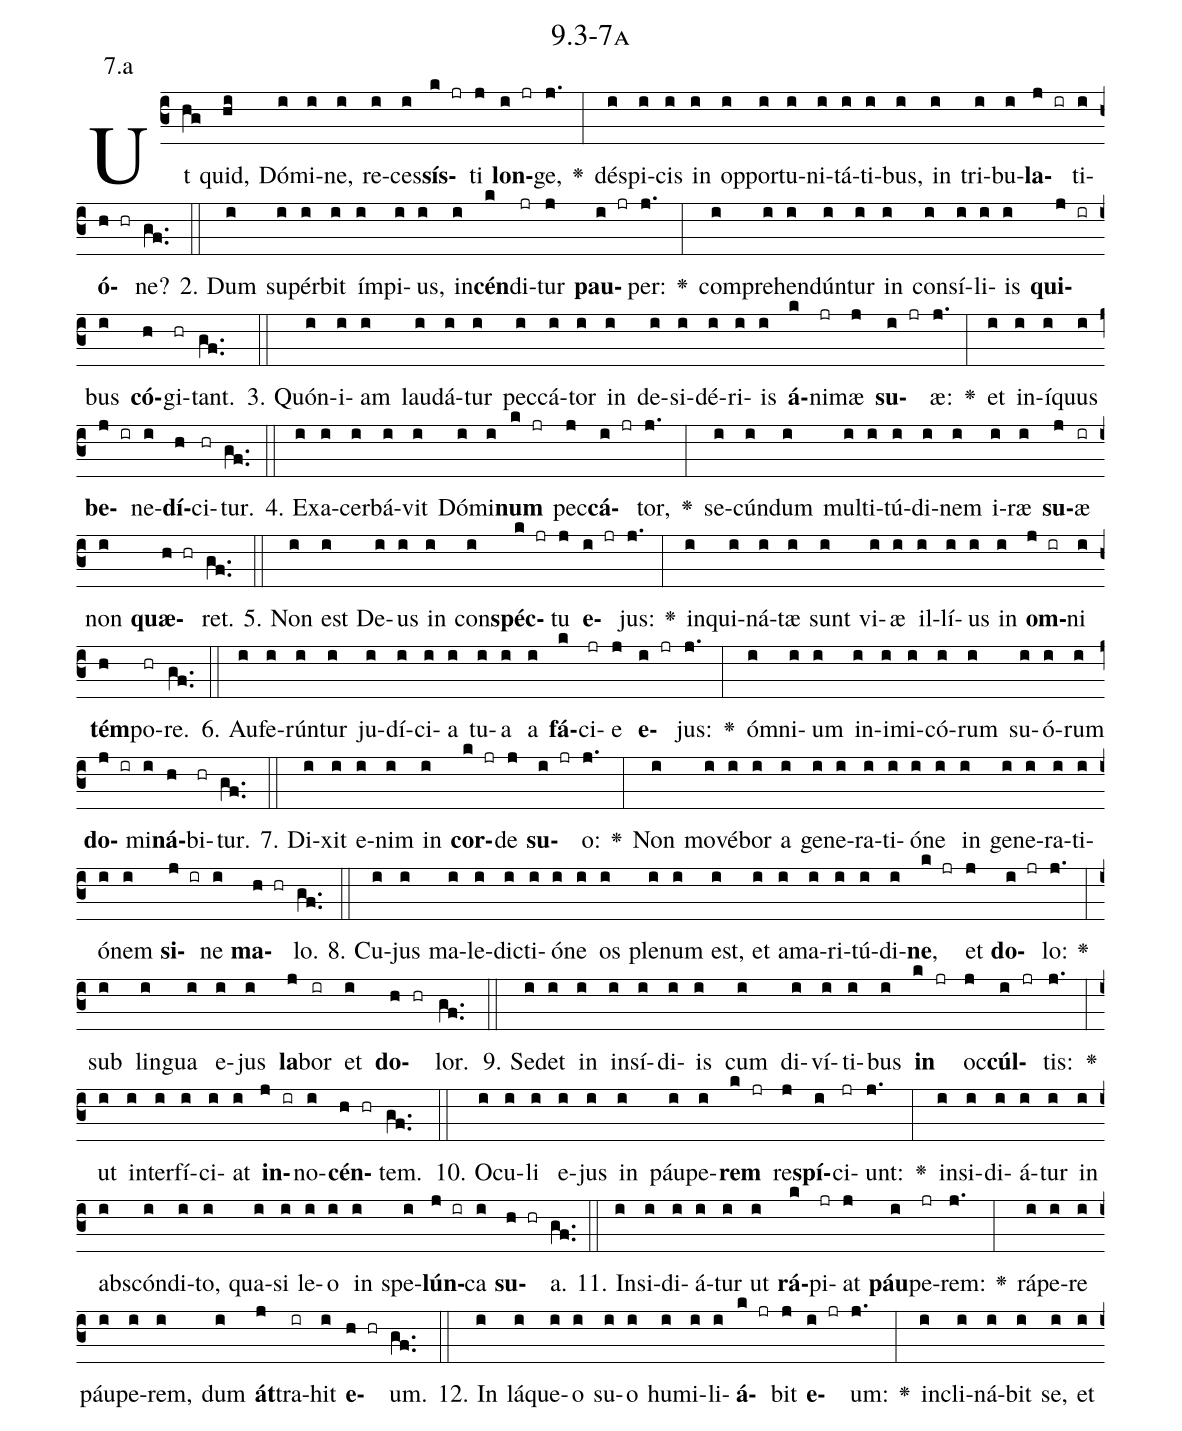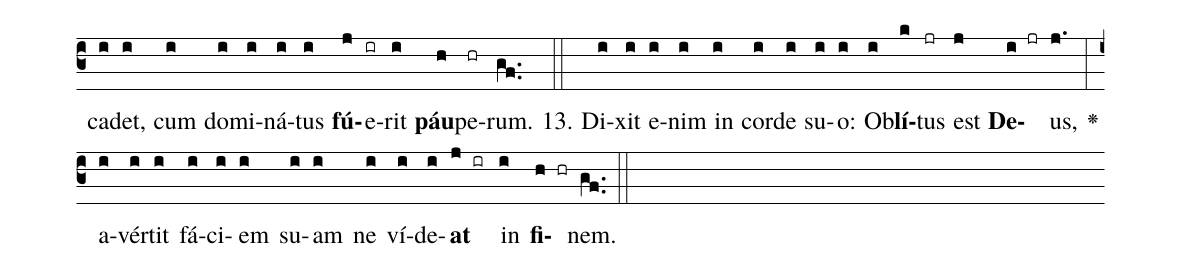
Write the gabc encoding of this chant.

name: 9.3-7a;
annotation: 7.a;
%%
(c3)Ut(hg) quid,(hi) Dó(i)mi(i)ne,(i) re(i)ces(i)<b>sís</b>(k jr)ti(j) <b>lon</b>(i jr)ge,(j.) <v>\greheightstar</v>(:) dé(i)spi(i)cis(i) in(i) op(i)por(i)tu(i)ni(i)tá(i)ti(i)bus,(i) in(i) tri(i)bu(i)<b>la</b>(j ir)ti(i)<b>ó</b>(h hr)ne?(gf..) (::)
2. Dum(i) su(i)pér(i)bit(i) ím(i)pi(i)us,(i) in(i)<b>cén</b>(k)di(jr)tur(j) <b>pau</b>(i jr)per:(j.) <v>\greheightstar</v>(:) com(i)pre(i)hen(i)dún(i)tur(i) in(i) con(i)sí(i)li(i)is(i) <b>qui</b>(j ir)bus(i) <b>có</b>(h)gi(hr)tant.(gf..) (::)
3. Quón(i)i(i)am(i) lau(i)dá(i)tur(i) pec(i)cá(i)tor(i) in(i) de(i)si(i)dé(i)ri(i)is(i) <b>á</b>(k)ni(jr)mæ(j) <b>su</b>(i jr)æ:(j.) <v>\greheightstar</v>(:) et(i) in(i)í(i)quus(i) <b>be</b>(j ir)ne(i)<b>dí</b>(h)ci(hr)tur.(gf..) (::)
4. Ex(i)a(i)cer(i)bá(i)vit(i) Dó(i)mi(i)<b>num</b>(k jr) pec(j)<b>cá</b>(i jr)tor,(j.) <v>\greheightstar</v>(:) se(i)cún(i)dum(i) mul(i)ti(i)tú(i)di(i)nem(i) i(i)ræ(i) <b>su</b>(j)æ(ir) non(i) <b>quæ</b>(h hr)ret.(gf..) (::)
5. Non(i) est(i) De(i)us(i) in(i) con(i)<b>spéc</b>(k jr)tu(j) <b>e</b>(i jr)jus:(j.) <v>\greheightstar</v>(:) in(i)qui(i)ná(i)tæ(i) sunt(i) vi(i)æ(i) il(i)lí(i)us(i) in(i) <b>om</b>(j ir)ni(i) <b>tém</b>(h)po(hr)re.(gf..) (::)
6. Au(i)fe(i)rún(i)tur(i) ju(i)dí(i)ci(i)a(i) tu(i)a(i) a(i) <b>fá</b>(k)ci(jr)e(j) <b>e</b>(i jr)jus:(j.) <v>\greheightstar</v>(:) óm(i)ni(i)um(i) in(i)i(i)mi(i)có(i)rum(i) su(i)ó(i)rum(i) <b>do</b>(j ir)mi(i)<b>ná</b>(h)bi(hr)tur.(gf..) (::)
7. Di(i)xit(i) e(i)nim(i) in(i) <b>cor</b>(k jr)de(j) <b>su</b>(i jr)o:(j.) <v>\greheightstar</v>(:) Non(i) mo(i)vé(i)bor(i) a(i) ge(i)ne(i)ra(i)ti(i)ó(i)ne(i) in(i) ge(i)ne(i)ra(i)ti(i)ó(i)nem(i) <b>si</b>(j ir)ne(i) <b>ma</b>(h hr)lo.(gf..) (::)
8. Cu(i)jus(i) ma(i)le(i)dic(i)ti(i)ó(i)ne(i) os(i) ple(i)num(i) est,(i) et(i) a(i)ma(i)ri(i)tú(i)di(i)<b>ne</b>,(k jr) et(j) <b>do</b>(i jr)lo:(j.) <v>\greheightstar</v>(:) sub(i) lin(i)gua(i) e(i)jus(i) <b>la</b>(j)bor(ir) et(i) <b>do</b>(h hr)lor.(gf..) (::)
9. Se(i)det(i) in(i) in(i)sí(i)di(i)is(i) cum(i) di(i)ví(i)ti(i)bus(i) <b>in</b>(k jr) oc(j)<b>cúl</b>(i jr)tis:(j.) <v>\greheightstar</v>(:) ut(i) in(i)ter(i)fí(i)ci(i)at(i) <b>in</b>(j ir)no(i)<b>cén</b>(h hr)tem.(gf..) (::)
10. O(i)cu(i)li(i) e(i)jus(i) in(i) páu(i)pe(i)<b>rem</b>(k jr) re(j)<b>spí</b>(i)ci(jr)unt:(j.) <v>\greheightstar</v>(:) in(i)si(i)di(i)á(i)tur(i) in(i) abs(i)cón(i)di(i)to,(i) qua(i)si(i) le(i)o(i) in(i) spe(i)<b>lún</b>(j ir)ca(i) <b>su</b>(h hr)a.(gf..) (::)
11. In(i)si(i)di(i)á(i)tur(i) ut(i) <b>rá</b>(k)pi(jr)at(j) <b>páu</b>(i)pe(jr)rem:(j.) <v>\greheightstar</v>(:) rá(i)pe(i)re(i) páu(i)pe(i)rem,(i) dum(i) <b>át</b>(j)tra(ir)hit(i) <b>e</b>(h hr)um.(gf..) (::)
12. In(i) lá(i)que(i)o(i) su(i)o(i) hu(i)mi(i)li(i)<b>á</b>(k jr)bit(j) <b>e</b>(i jr)um:(j.) <v>\greheightstar</v>(:) in(i)cli(i)ná(i)bit(i) se,(i) et(i) ca(i)det,(i) cum(i) do(i)mi(i)ná(i)tus(i) <b>fú</b>(j)e(ir)rit(i) <b>páu</b>(h)pe(hr)rum.(gf..) (::)
13. Di(i)xit(i) e(i)nim(i) in(i) cor(i)de(i) su(i)o:(i) Ob(i)<b>lí</b>(k)tus(jr) est(j) <b>De</b>(i jr)us,(j.) <v>\greheightstar</v>(:) a(i)vér(i)tit(i) fá(i)ci(i)em(i) su(i)am(i) ne(i) ví(i)de(i)<b>at</b>(j ir) in(i) <b>fi</b>(h hr)nem.(gf..) (::)
